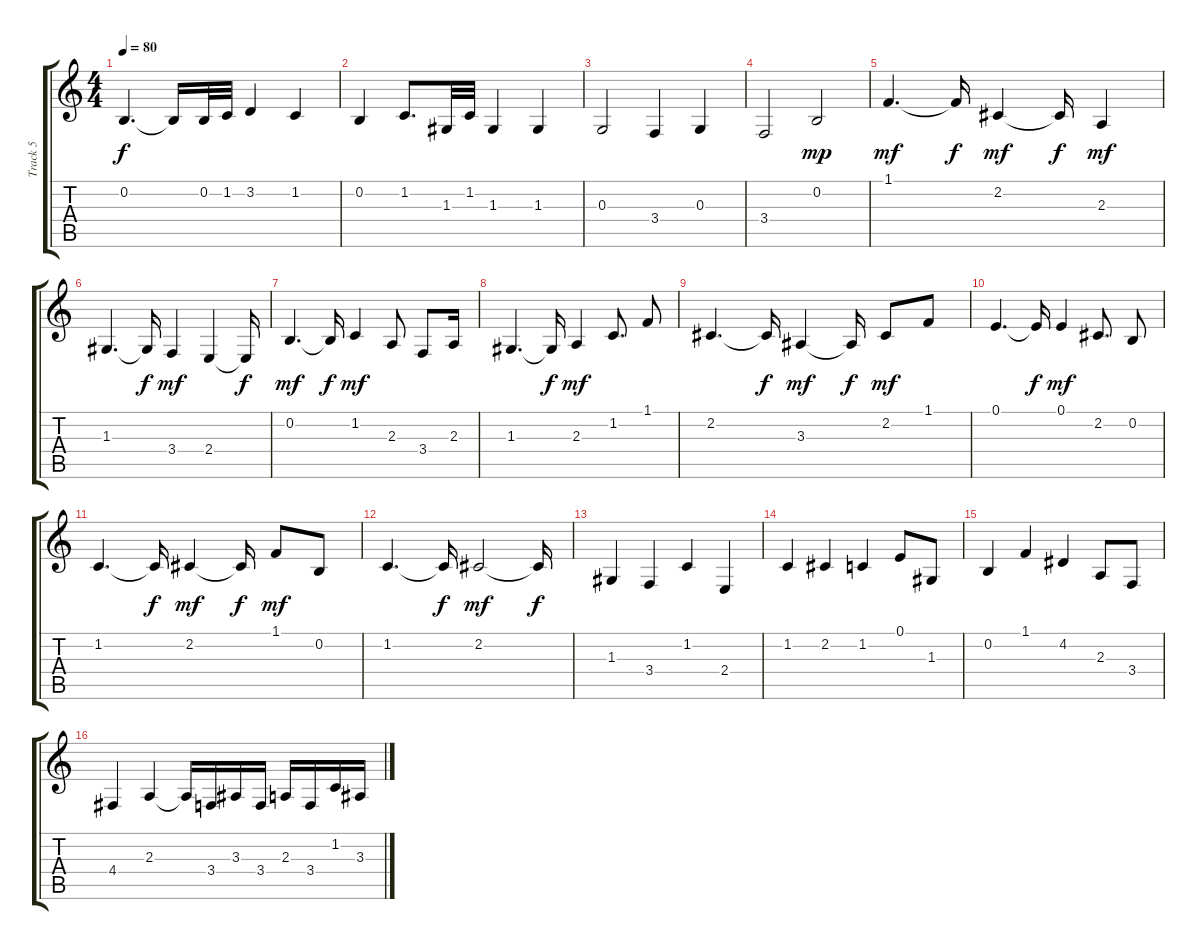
\track ("Track 5" "Track 5") {instrument cello}
\staff {score tabs}
\tuning (E4 B3 G3 D3 A2 E2) {hide}
\ts (4 4)
\tempo 80
\clef g2
\ks c
0.2.4{d dy f} 0.2{t}.16 0.2.32 1.2.32 3.2.4 1.2.4 |
0.2.4 1.2.8{d} 1.3.32 1.2.32 1.3.4 1.3.4 |
0.3.2 3.4.4 0.3.4 |
3.4.2 0.2.2{dy mp} |
1.1.4{d dy mf instrument cello} 1.1{t}.16{dy f} 2.2.4{dy mf} 2.2{t}.16{dy f} 2.3.4{dy mf} |
1.3.4{d} 1.3{t}.16{dy f} 3.4.4{dy mf} 2.4.4 2.4{t}.16{dy f} |
0.2.4{d dy mf} 0.2{t}.16{dy f} 1.2.4{dy mf} 2.3.8 3.4.8 2.3.16 |
1.3.4{d} 1.3{t}.16{dy f} 2.3.4{dy mf} 1.2.8{d} 1.1.8 |
2.2.4{d} 2.2{t}.16{dy f} 3.3.4{dy mf} 3.3{t}.16{dy f} 2.2.8{dy mf} 1.1.8 |
0.1.4{d} 0.1{t}.16{dy f} 0.1.4{dy mf} 2.2.8{d} 0.2.8 |
1.2.4{d} 1.2{t}.16{dy f} 2.2.4{dy mf} 2.2{t}.16{dy f} 1.1.8{dy mf} 0.2.8 |
1.2.4{d} 1.2{t}.16{dy f} 2.2.2{dy mf} 2.2{t}.16{dy f} |
1.3.4{instrument stringensemble1} 3.4.4 1.2.4 2.4.4 |
1.2.4 2.2.4 1.2.4 0.1.8 1.3.8 |
0.2.4 1.1.4 4.2.4 2.3.8 3.4.8 |
4.4.4 2.3.4 2.3{t}.16 3.4.16 3.3.16 3.4.16 2.3.16 3.4.16 1.2.16 3.3.16
